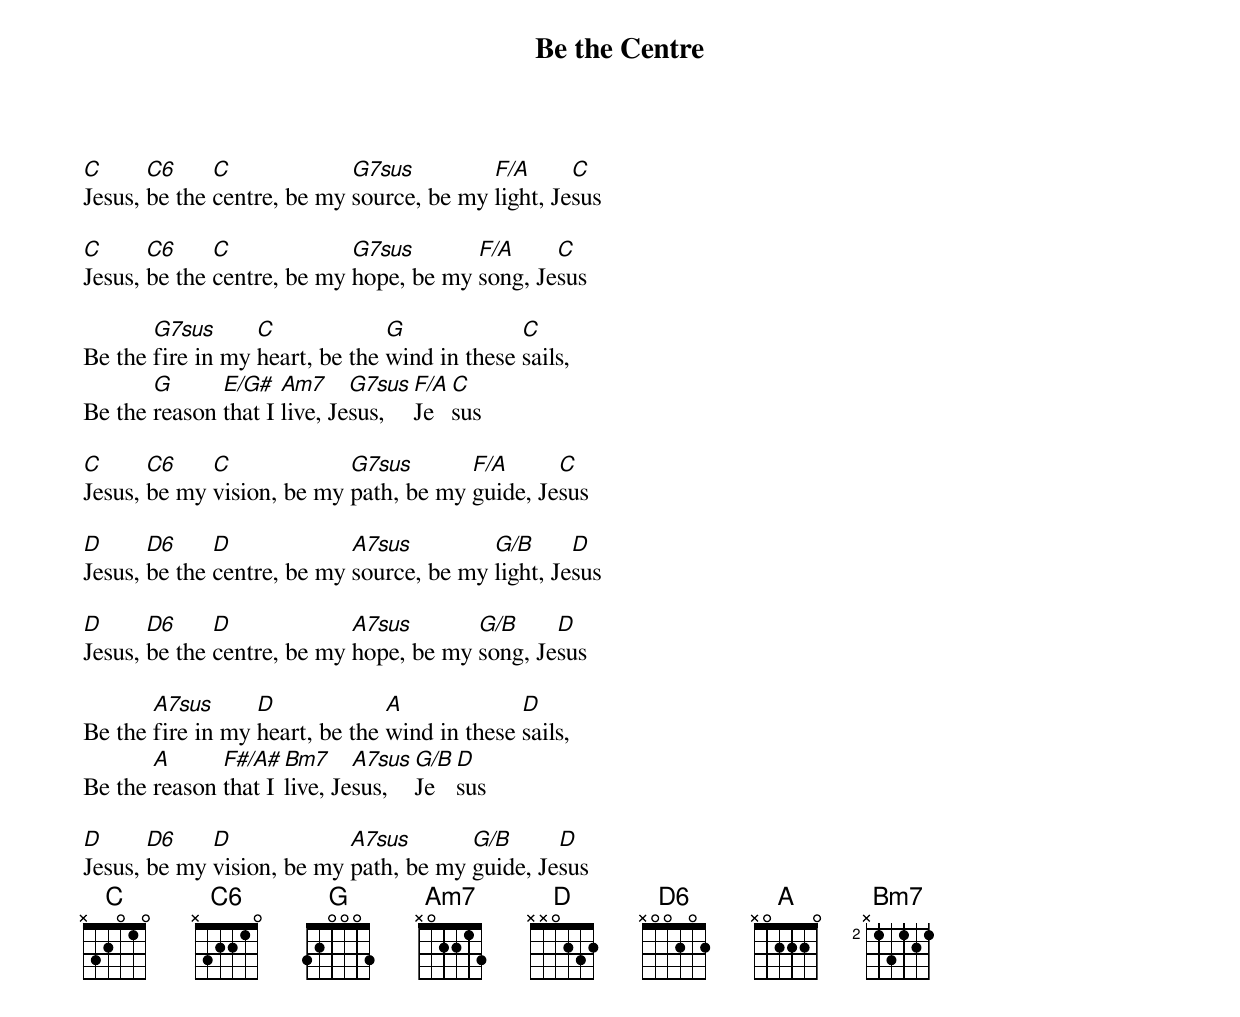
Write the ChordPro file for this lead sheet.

{title: Be the Centre}
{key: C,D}
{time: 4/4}
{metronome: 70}
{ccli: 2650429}
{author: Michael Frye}
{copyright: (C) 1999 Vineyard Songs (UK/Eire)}

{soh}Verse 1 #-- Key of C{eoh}
[C]Jesus, [C6]be the [C]centre, be my [G7sus]source, be my [F/A]light, Je[C]sus

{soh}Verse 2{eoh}
[C]Jesus, [C6]be the [C]centre, be my [G7sus]hope, be my [F/A]song, Je[C]sus

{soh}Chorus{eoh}
Be the [G7sus]fire in my [C]heart, be the [G]wind in these [C]sails,
Be the [G]reason [E/G#]that I [Am7]live, Je[G7sus]sus, [F/A]Je[C]sus

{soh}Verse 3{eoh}
[C]Jesus, [C6]be my [C]vision, be my [G7sus]path, be my [F/A]guide, Je[C]sus

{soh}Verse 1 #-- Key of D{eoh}
[D]Jesus, [D6]be the [D]centre, be my [A7sus]source, be my [G/B]light, Je[D]sus

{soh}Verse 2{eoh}
[D]Jesus, [D6]be the [D]centre, be my [A7sus]hope, be my [G/B]song, Je[D]sus

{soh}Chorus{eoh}
Be the [A7sus]fire in my [D]heart, be the [A]wind in these [D]sails,
Be the [A]reason [F#/A#]that I [Bm7]live, Je[A7sus]sus, [G/B]Je[D]sus

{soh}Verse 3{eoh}
[D]Jesus, [D6]be my [D]vision, be my [A7sus]path, be my [G/B]guide, Je[D]sus
